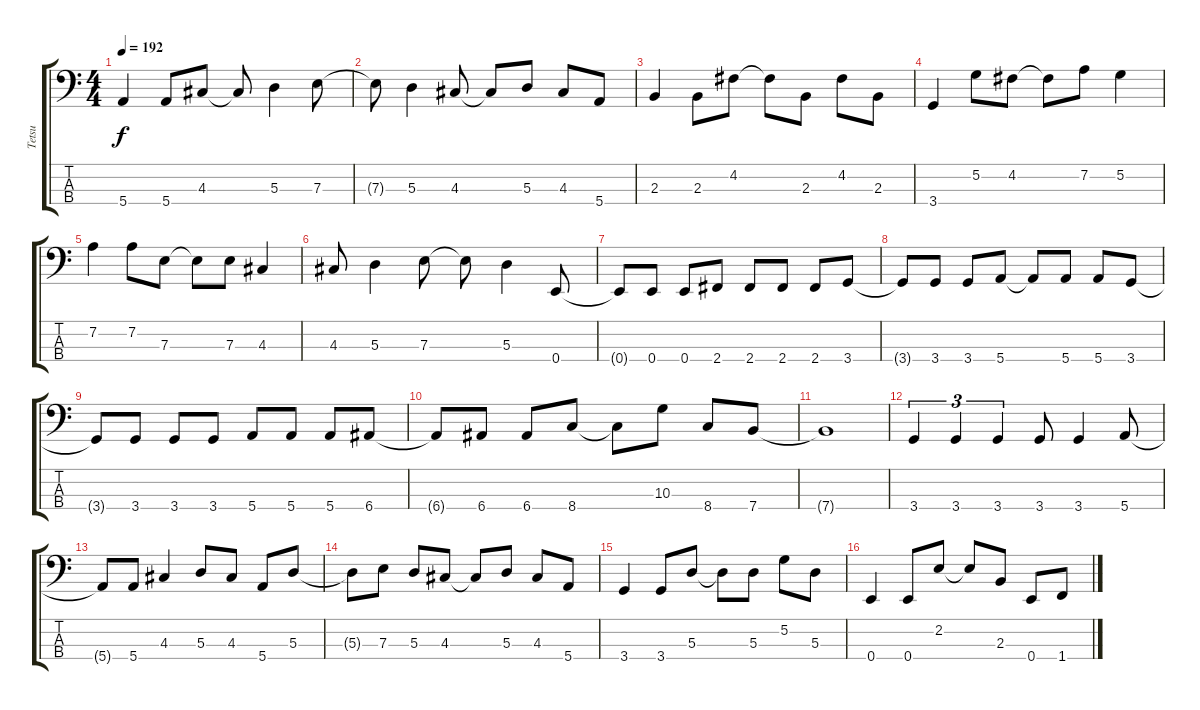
\track ("Tetsu" "Tetsu") {instrument electricbasspick}
\staff {score tabs}
\tuning (G2 D2 A1 E1) {hide}
\ts (4 4)
\tempo 192
\clef f4
\ks c
5.4.4{dy f} 5.4.8 4.3.8 4.3{t}.8 5.3.4 7.3.8 |
7.3{t}.8 5.3.4 4.3.8 4.3{t}.8 5.3.8 4.3.8 5.4.8 |
2.3.4 2.3.8 4.2.8 4.2{t}.8 2.3.8 4.2.8 2.3.8 |
3.4.4 5.2.8 4.2.8 4.2{t}.8 7.2.8 5.2.4 |
7.2.4 7.2.8 7.3.8 7.3{t}.8 7.3.8 4.3.4 |
4.3.8 5.3.4 7.3.8 7.3{t}.8 5.3.4 0.4.8 |
0.4{t}.8 0.4.8 0.4.8 2.4.8 2.4.8 2.4.8 2.4.8 3.4.8 |
3.4{t}.8 3.4.8 3.4.8 5.4.8 5.4{t}.8 5.4.8 5.4.8 3.4.8 |
3.4{t}.8 3.4.8 3.4.8 3.4.8 5.4.8 5.4.8 5.4.8 6.4.8 |
6.4{t}.8 6.4.8 6.4.8 8.4.8 8.4{t}.8 10.3.8 8.4.8 7.4.8 |
7.4{t}.1 |
3.4.4{tu (3 2)} 3.4.4{tu (3 2)} 3.4.4{tu (3 2)} 3.4.8 3.4.4 5.4.8 |
5.4{t}.8 5.4.8 4.3.4 5.3.8 4.3.8 5.4.8 5.3.8 |
5.3{t}.8 7.3.8 5.3.8 4.3.8 4.3{t}.8 5.3.8 4.3.8 5.4.8 |
3.4.4 3.4.8 5.3.8 5.3{t}.8 5.3.8 5.2.8 5.3.8 |
0.4.4 0.4.8 2.2.8 2.2{t}.8 2.3.8 0.4.8 1.4.8
